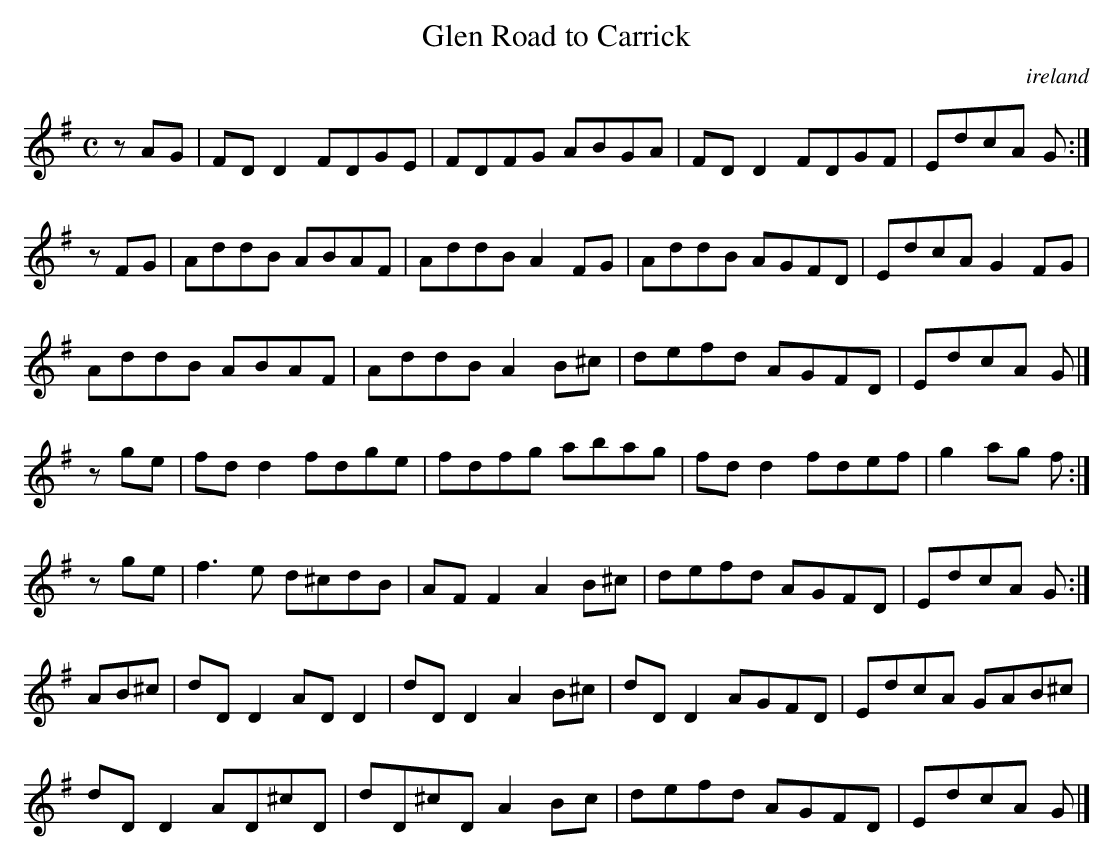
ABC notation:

X:1
T:Glen Road to Carrick
O:ireland
M:C
L:1/8
K:D Mixolydian
zAG|FDD2 FDGE|FDFG ABGA|FDD2 FDGF|EdcA G:|!
zFG|AddB ABAF|AddB A2FG|AddB AGFD|EdcA G2FG|!
AddB ABAF|AddB A2B^c|defd AGFD|EdcA G|]!
zge|fdd2 fdge|fdfg abag|fdd2 fdef|g2ag f:|!
zge|f3e d^cdB|AFF2 A2B^c|defd AGFD|EdcA G:|!
AB^c|dDD2 ADD2|dDD2 A2B^c|dDD2 AGFD|EdcA GAB^c|!
dDD2 AD^cD|dD^cD A2Bc|defd AGFD|EdcA G|]!
